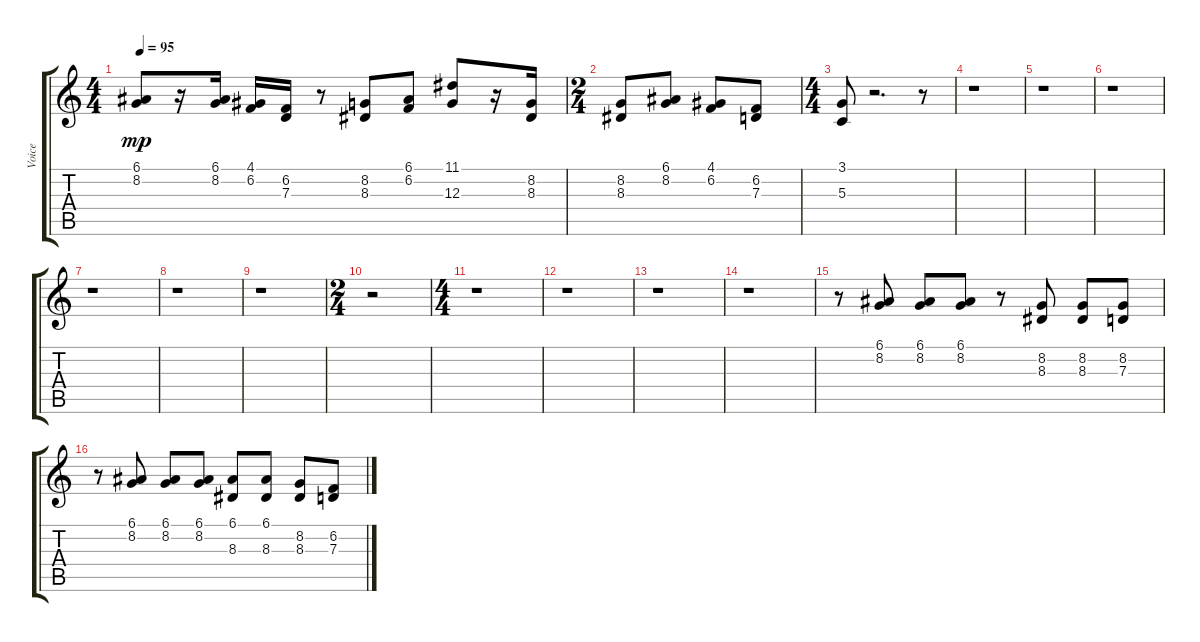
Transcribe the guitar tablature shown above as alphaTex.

\track ("Voice" "Voice") {instrument lead2sawtooth}
\staff {score tabs}
\tuning (E4 B3 G3 D3 A2 E2) {hide}
\ts (4 4)
\tempo 95
\clef g2
\ks c
(6.1 8.2).8{dy mp} r.16 (6.1 8.2).16 (4.1 6.2).16 (6.2 7.3).16 r.8 (8.2 8.3).8 (6.1 6.2).8 (11.1 12.3).8 r.16 (8.2 8.3).16 |
\ts (2 4)
(8.2 8.3).8 (6.1 8.2).8 (4.1 6.2).8 (6.2 7.3).8 |
\ts (4 4)
(3.1 5.3).8 r.2{d} r.8 |
r.1 |
r.1 |
r.1 |
r.1 |
r.1 |
r.1 |
\ts (2 4)
r.2 |
\ts (4 4)
r.1 |
r.1 |
r.1 |
r.1 |
r.8 (6.1 8.2).8 (6.1 8.2).8 (6.1 8.2).8 r.8 (8.2 8.3).8 (8.2 8.3).8 (8.2 7.3).8 |
r.8 (6.1 8.2).8 (6.1 8.2).8 (6.1 8.2).8 (6.1 8.3).8 (6.1 8.3).8 (8.2 8.3).8 (6.2 7.3).8
